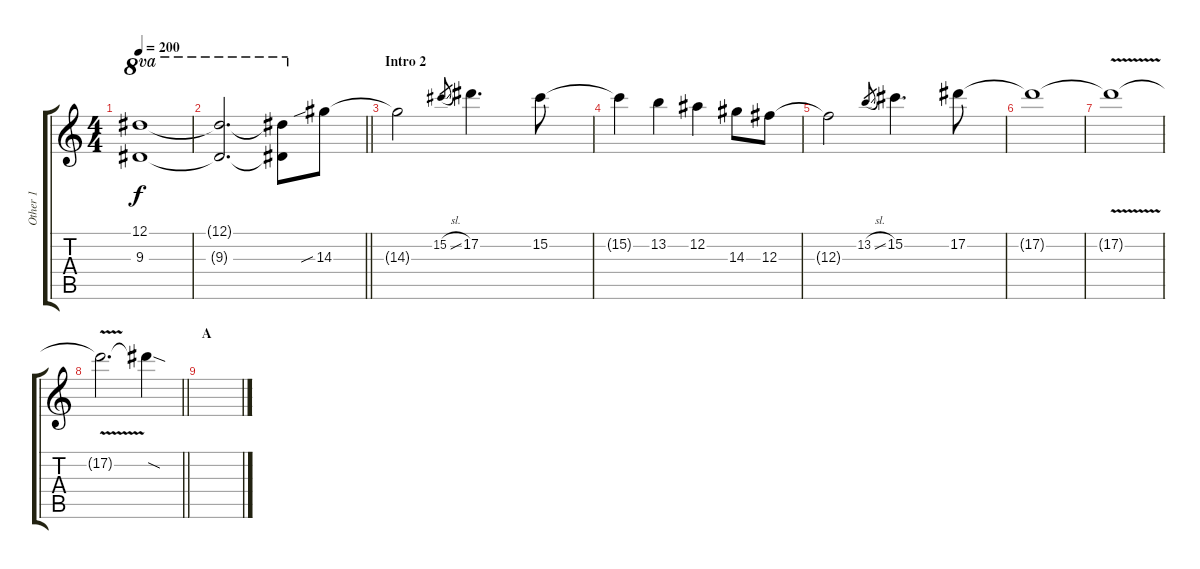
\track ("Other 1" "Other 1") {instrument distortionguitar}
\staff {score tabs}
\tuning (Eb4 Bb3 Gb3 Db3 Ab2 Eb2) {hide}
\ts (4 4)
\tempo 200
\clef g2
\ks c
(12.1{t} 9.3{t}).1{ot 8va dy f} |
\barLineRight lightlight
(12.1{t} 9.3{t}).2{d ot 8va} (12.1{t} 9.3{t}).8{ot 8va} 14.3{sib}.8{balance 11 instrument distortionguitar} |
\section ("" "Intro 2")
14.3{t}.2 15.2{sl}.8{gr} 17.2.4{d} 15.2.8 |
15.2{t}.4 13.2.4 12.2.4 14.3.8 12.3.8 |
12.3{t}.2 13.2{sl}.8{gr} 15.2.4{d} 17.2.8 |
17.2{t}.1 |
17.2{v t}.1 |
\barLineRight lightlight
17.2{t}.2{d} 17.2{sod t}.4 |
\section ("" "A")
